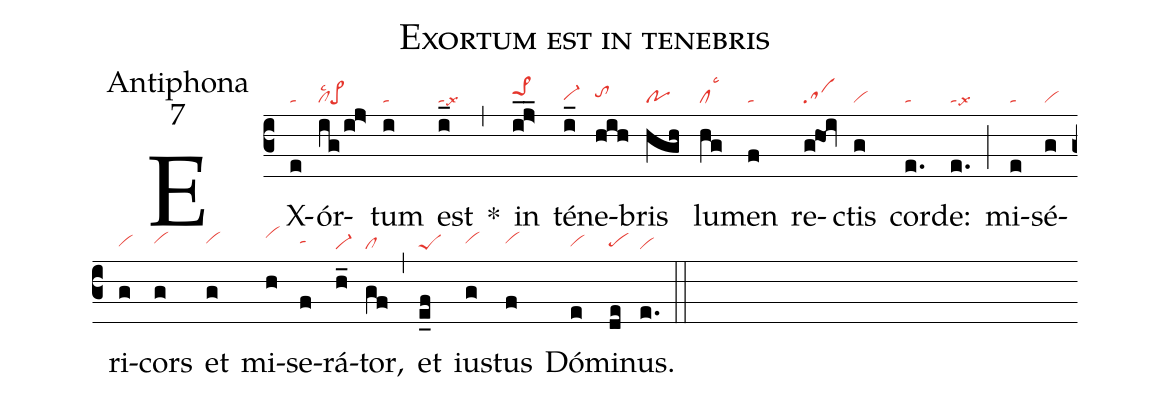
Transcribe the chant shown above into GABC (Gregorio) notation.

name:Exortum est in tenebris;
office-part:Antiphona;
mode: 7;
nabc-lines: 1;
%%
(c3)
EX(e|ta)ór(ig/ij>|cllsc2pe>)tum(i|ta) est(i_|talsx6) *(,)
in(i_j_>|pe>1hi) té(i_|vi-hg)ne(hih|tohh)bris(hgh|po) lu(hg|cllsc3)men(f|ta) re(ghOi|sa)ctis(g|vi) cor(e.|ta)de:(e.|talsx6) (;)
mi(e|ta)sé(g|vi)ri(g|vihg)cors(g|vihh) et(g|vihh) mi(h|vihj)se(f|tahh)rá(h_|vi-)tor,(gf|cl) (,)
et(e_f|peS) iu(g|vihh)stus(f|vihh) Dó(e|vihg)mi(de|pehg)nus.(e.|vi) (::)
